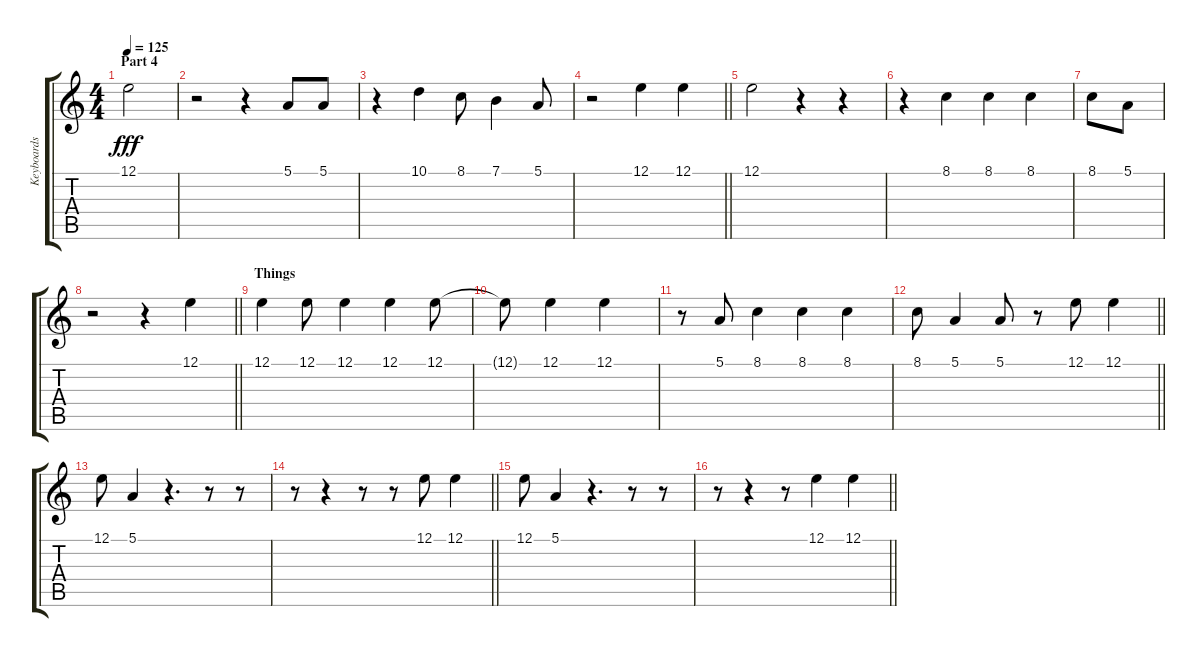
\track ("Keyboards (Voices)" "Keyboards ") {instrument fx7echoes}
\staff {score tabs}
\tuning (E4 B3 G3 D3 A2 E2) {hide}
\ts (4 4)
\section ("" "Part 4")
\tempo 125
\clef g2
\ks c
12.1.2{dy fff} |
r.2 r.4 5.1.8 5.1.8 |
r.4 10.1.4 8.1.8 7.1.4 5.1.8 |
\barLineRight lightlight
r.2 12.1.4 12.1.4 |
12.1.2 r.4 r.4 |
r.4 8.1.4 8.1.4 8.1.4 |
8.1.8 5.1.8 |
\barLineRight lightlight
r.2 r.4 12.1.4 |
\section ("" "Things")
12.1.4 12.1.8 12.1.4 12.1.4 12.1.8 |
12.1{t}.8 12.1.4 12.1.4 |
r.8 5.1.8 8.1.4 8.1.4 8.1.4 |
\barLineRight lightlight
8.1.8 5.1.4 5.1.8 r.8 12.1.8 12.1.4 |
12.1.8 5.1.4 r.4{d} r.8 r.8 |
\barLineRight lightlight
r.8 r.4 r.8 r.8 12.1.8 12.1.4 |
12.1.8 5.1.4 r.4{d} r.8 r.8 |
\barLineRight lightlight
r.8 r.4 r.8 12.1.4 12.1.4
